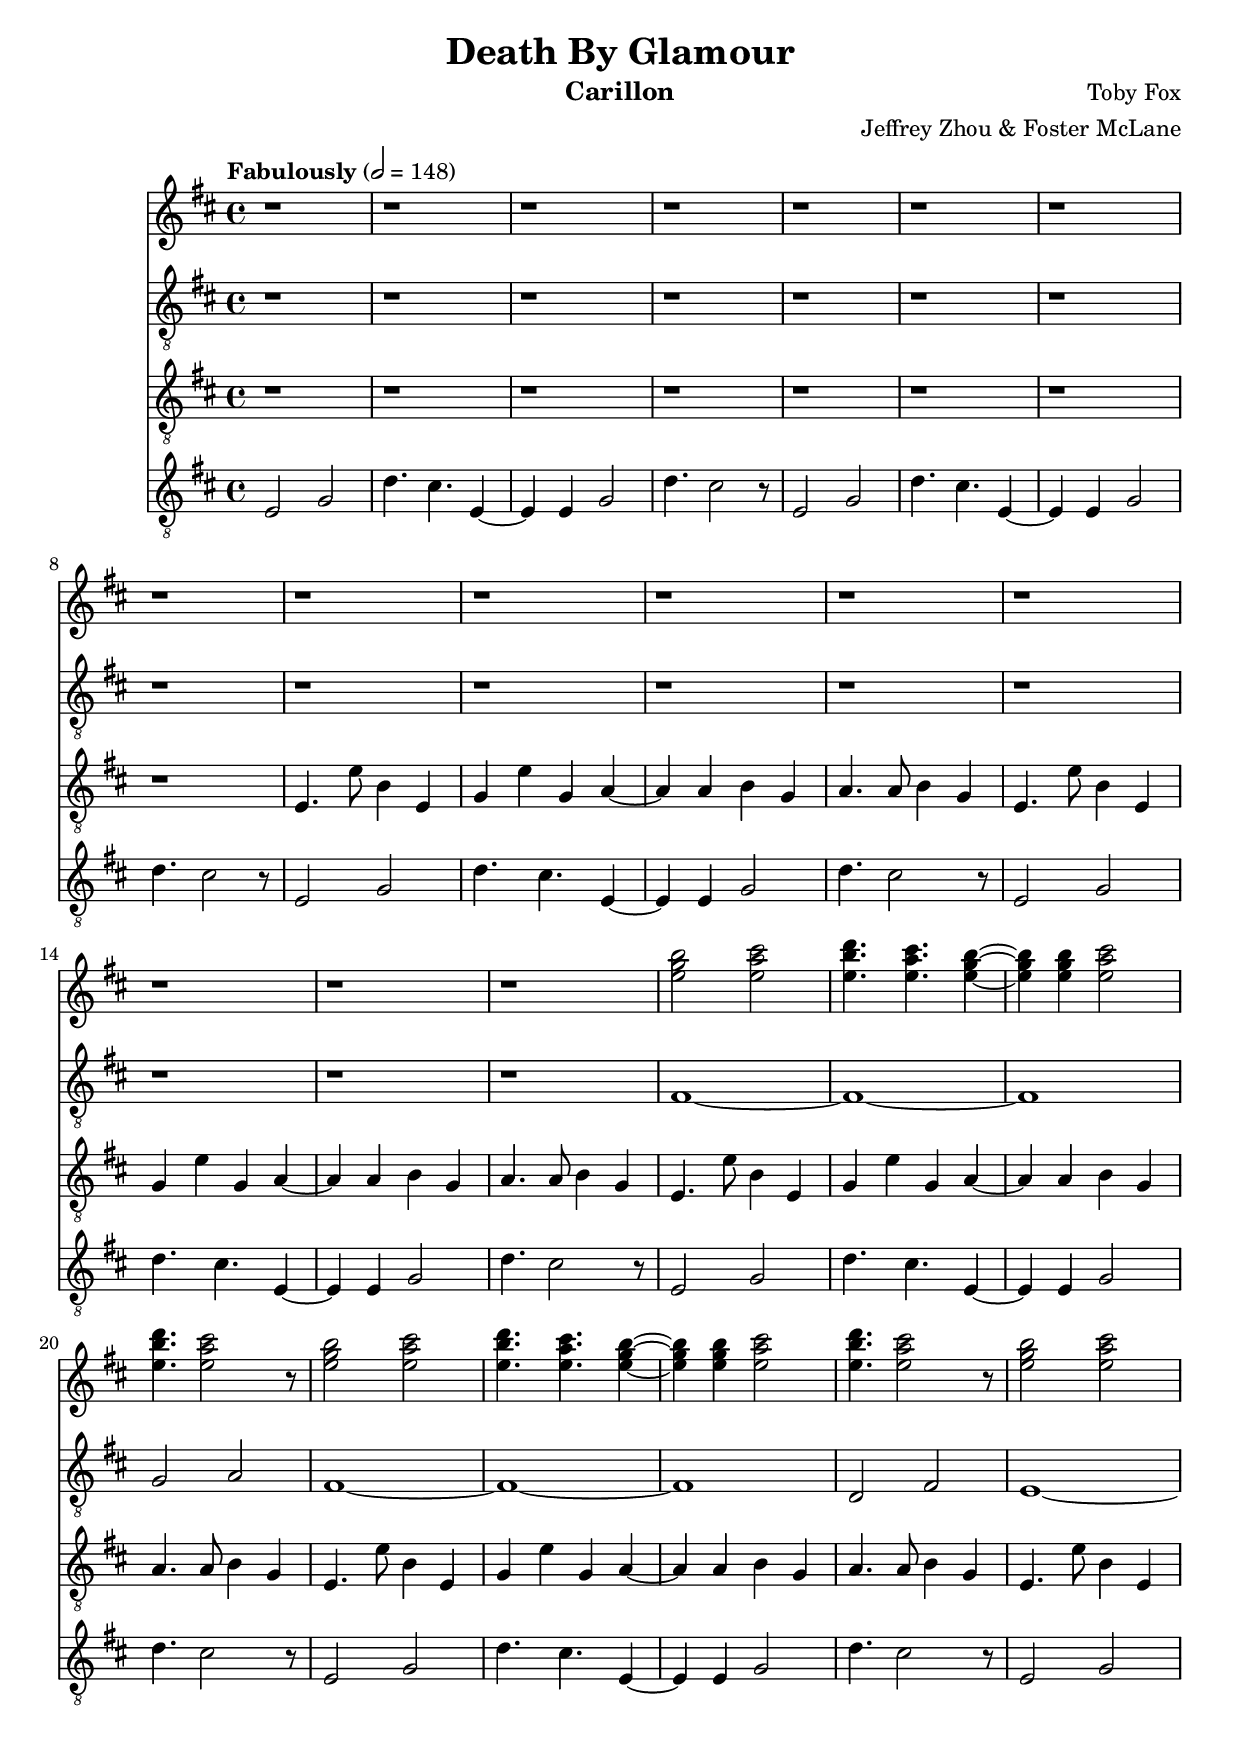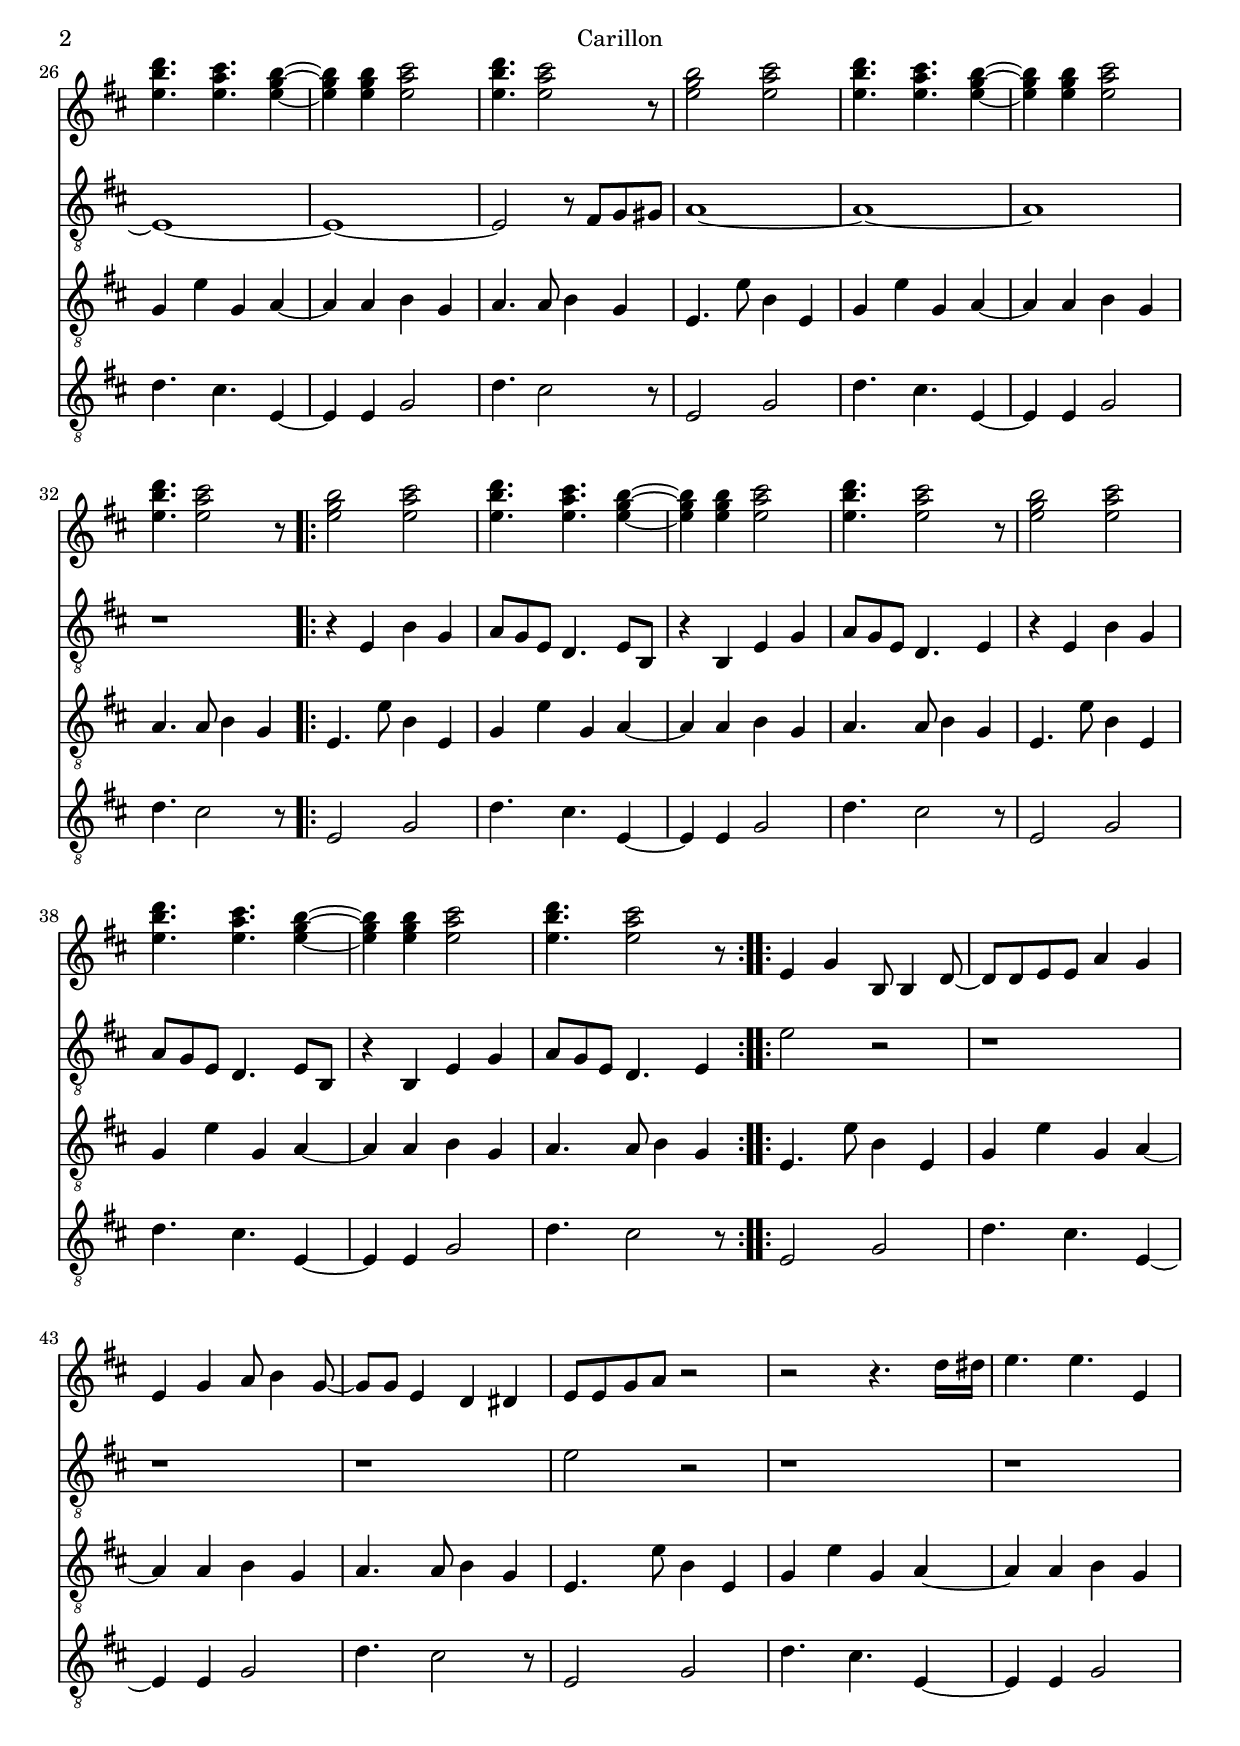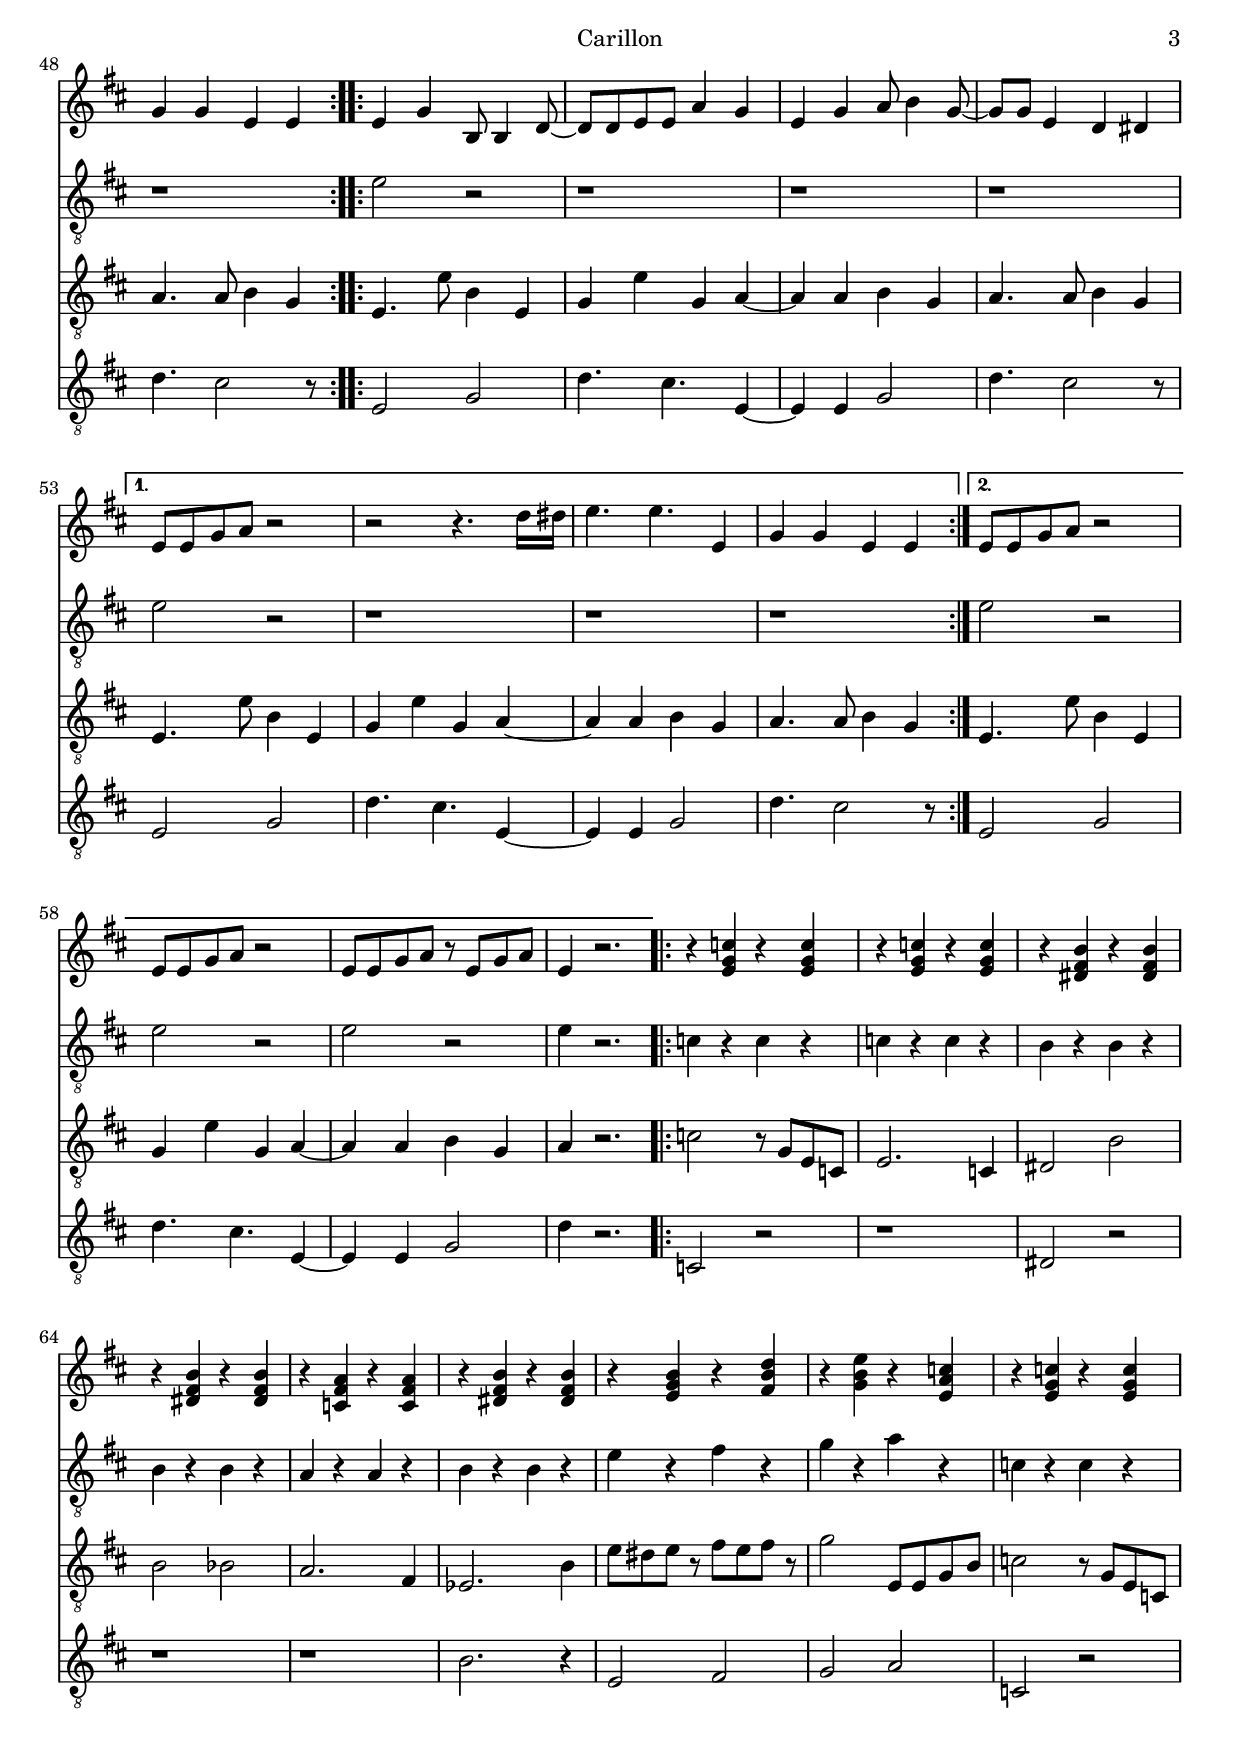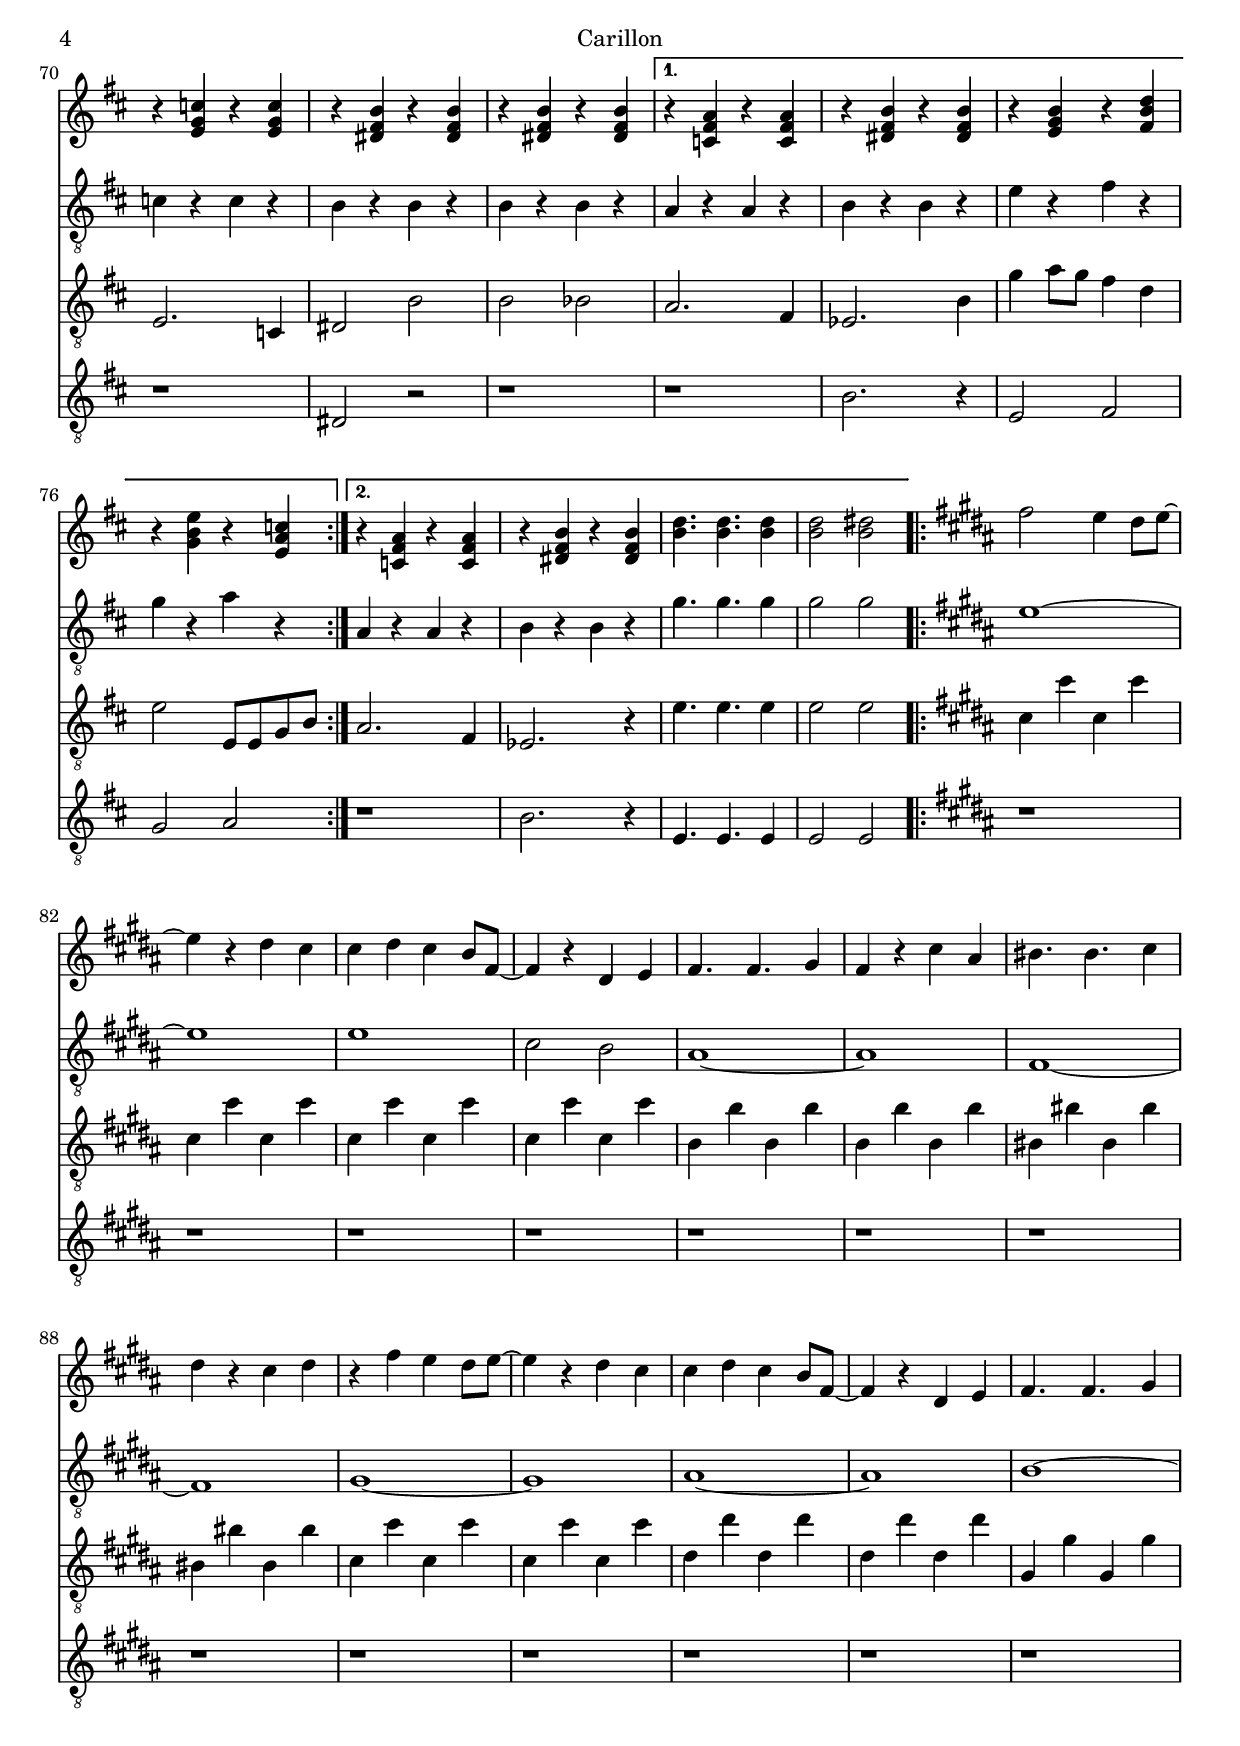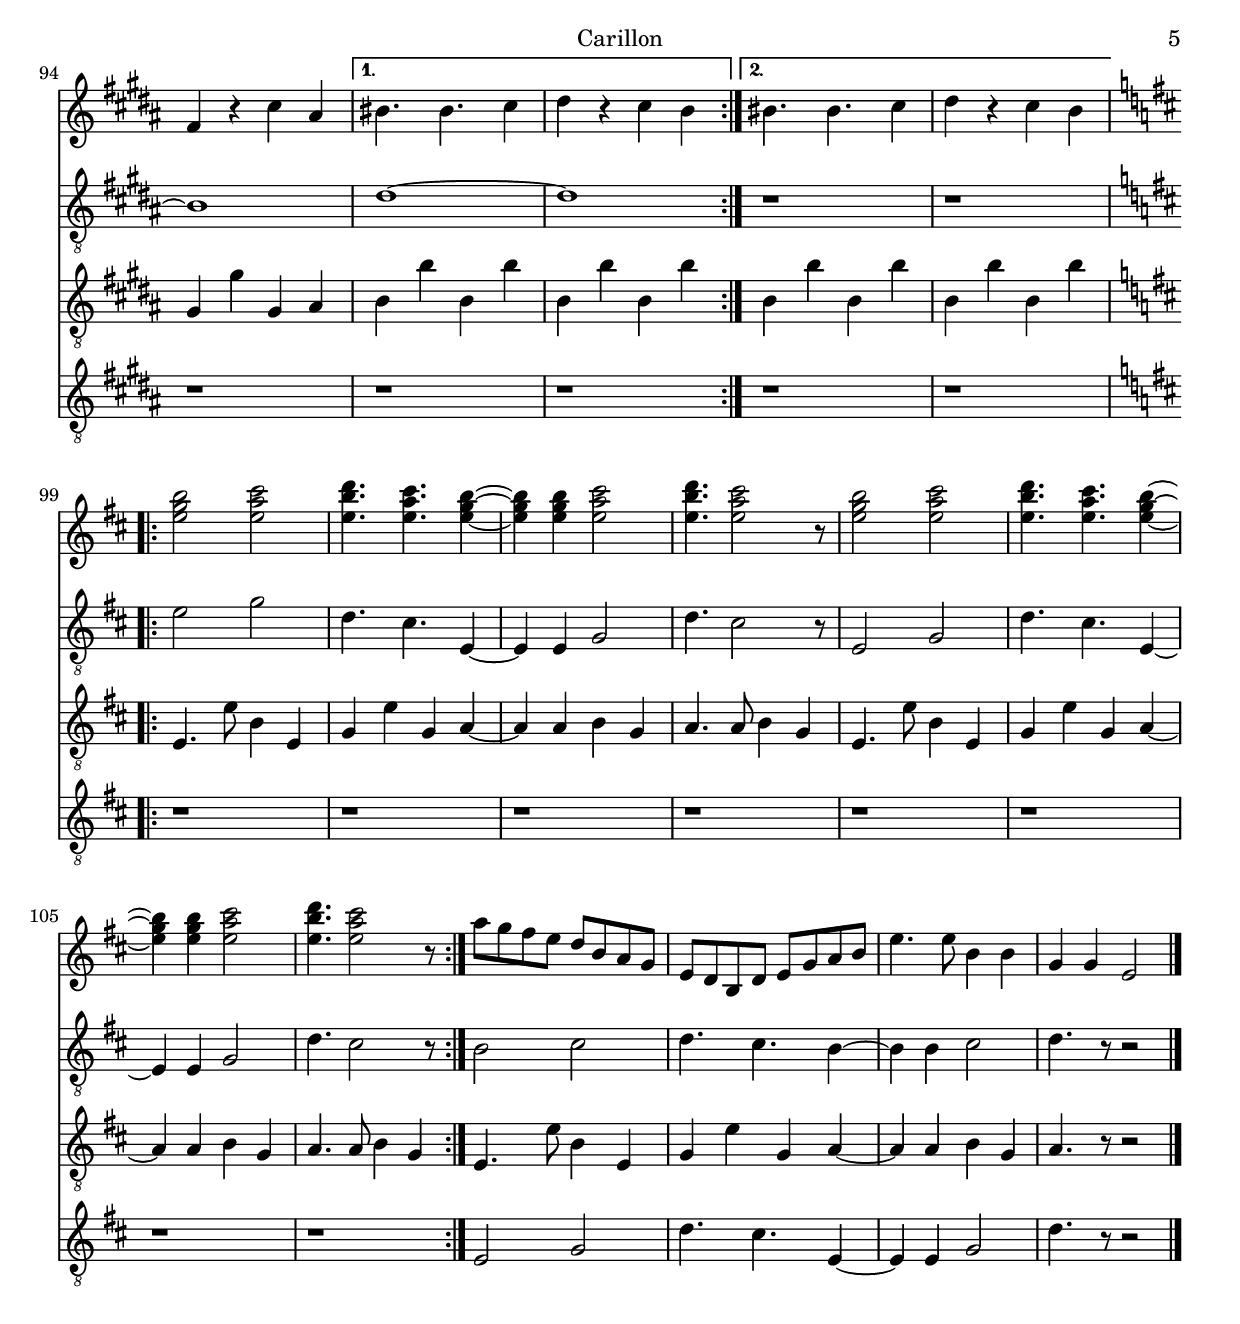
\version "2.18.2"

\header {
  title = "Death By Glamour"
  instrument = "Carillon"
  composer = "Toby Fox"
  arranger = "Jeffrey Zhou & Foster McLane"
}

main_tempo = \tempo "Fabulously" 2 = 148
main_key = \key d \major

melody_one = \relative c'' {
  % intro
  r1
  r1
  r1
  r1

  r1
  r1
  r1
  r1

  r1
  r1
  r1
  r1

  r1
  r1
  r1
  r1

  % part 1
  <e g b>2 <e a cis>
  <e b' d>4. <e a cis> <e g b>4~
  <e g b>4 <e g b> <e a cis>2
  <e b' d>4. <e a cis>2 r8

  <e g b>2 <e a cis>
  <e b' d>4. <e a cis> <e g b>4~
  <e g b>4 <e g b> <e a cis>2
  <e b' d>4. <e a cis>2 r8

  <e g b>2 <e a cis>
  <e b' d>4. <e a cis> <e g b>4~
  <e g b>4 <e g b> <e a cis>2
  <e b' d>4. <e a cis>2 r8

  <e g b>2 <e a cis>
  <e b' d>4. <e a cis> <e g b>4~
  <e g b>4 <e g b> <e a cis>2
  <e b' d>4. <e a cis>2 r8

  % part 2
  \repeat volta 2 {
    <e g b>2 <e a cis>
    <e b' d>4. <e a cis> <e g b>4~
    <e g b>4 <e g b> <e a cis>2
    <e b' d>4. <e a cis>2 r8

    <e g b>2 <e a cis>
    <e b' d>4. <e a cis> <e g b>4~
    <e g b>4 <e g b> <e a cis>2
    <e b' d>4. <e a cis>2 r8
  }

  % part 3
  \repeat volta 2 {
    e,4 g b,8 b4 d8~
    d8 d e e a4 g
    e4 g a8 b4 g8~
    g8 g e4 d dis

    e8 e g a r2
    r2 r4. d16 dis
    e4. e e,4
    g4 g e e
  }

  % part 4
  \repeat volta 2 {
    e4 g b,8 b4 d8~
    d8 d e e a4 g
    e4 g a8 b4 g8~
    g8 g e4 d dis

    |
  }
  \alternative {
    {
      e8 e g a r2
      r2 r4. d16 dis
      e4. e e,4
      g4 g e e

      |
    }
    {
      e8 e g a r2
      e8 e g a r2
      e8 e g a r e g a
      e4 r2.

      |
    }
  }

  % part 5
  \repeat volta 2 {
    r4 <e g c> r <e g c>
    r4 <e g c> r <e g c>
    r4 <dis fis b> r <dis fis b>
    r4 <dis fis b> r <dis fis b>

    r4 <c fis a> r <c fis a>
    r4 <dis fis b> r <dis fis b>
    r4 <e g b> r <fis b d>
    r4 <g b e> r <e a c>

    r4 <e g c> r <e g c>
    r4 <e g c> r <e g c>
    r4 <dis fis b> r <dis fis b>
    r4 <dis fis b> r <dis fis b>

    |
  }
  \alternative {
    {
      r4 <c fis a> r <c fis a>
      r4 <dis fis b> r <dis fis b>
      r4 <e g b> r <fis b d>
      r4 <g b e> r <e a c>

      |
    }
    {
      r4 <c fis a> r <c fis a>
      r4 <dis fis b> r <dis fis b>
      <b' d>4. <b d> <b d>4
      <b d>2 <b dis>

      |
    }
  }

  % part 6
  \key b \major
  \repeat volta 2 {
    fis'2 e4 dis8 e~
    e4 r dis cis
    cis4 dis cis b8 fis~
    fis4 r dis e

    fis4. fis gis4
    fis4 r cis' ais
    bis4. bis cis4
    dis r cis dis

    r4 fis e dis8 e~
    e4 r dis cis
    cis4 dis cis b8 fis~
    fis4 r dis e

    fis4. fis gis4
    fis4 r cis' ais

    |
  }
  \alternative {
    {
      bis4. bis cis4
      dis r cis b

      |
    }
    {
      bis4. bis cis4
      dis r cis b

      |
    }
  }

  % part 7
  \main_key
  \repeat volta 2 {
    <e g b>2 <e a cis>
    <e b' d>4. <e a cis> <e g b>4~
    <e g b>4 <e g b> <e a cis>2
    <e b' d>4. <e a cis>2 r8

    <e g b>2 <e a cis>
    <e b' d>4. <e a cis> <e g b>4~
    <e g b>4 <e g b> <e a cis>2
    <e b' d>4. <e a cis>2 r8
  }

  % outro
  a8 g fis e d b a g
  e8 d b d e g a b
  e4. e8 b4 b
  g4 g e2

  \bar "|."
}

bass_one = \relative c {
  % intro
  r1
  r1
  r1
  r1

  r1
  r1
  r1
  r1

  r1
  r1
  r1
  r1

  r1
  r1
  r1
  r1

  % part 1
  fis1~
  fis1~
  fis1
  g2 a2

  fis1~
  fis1~
  fis1
  d2 fis2

  e1~
  e1~
  e1~
  e2 r8 fis g gis

  a1~
  a1~
  a1
  r1

  % part 2
  \repeat volta 2 {
    r4 e b' g
    a8 g e d4. e8 b
    r4 b e g
    a8 g e d4. e4

    r4 e b' g
    a8 g e d4. e8 b
    r4 b e g
    a8 g e d4. e4
  }

  % part 3
  \repeat volta 2 {
    e'2 r2
    r1
    r1
    r1

    e2 r2
    r1
    r1
    r1
  }

  % part 4
  \repeat volta 2 {
    e2 r2
    r1
    r1
    r1

    |
  }
  \alternative {
    {
      e2 r2
      r1
      r1
      r1

      |
    }
    {
      e2 r2
      e2 r2
      e2 r2
      e4 r2.

      |
    }
  }

  % part 5
  \repeat volta 2 {
    c4 r c r
    c4 r c r
    b4 r b r
    b4 r b r

    a4 r a r
    b4 r b r
    e4 r fis r
    g4 r a r

    c,4 r c r
    c4 r c r
    b4 r b r
    b4 r b r

    |
  }
  \alternative {
    {
      a4 r a r
      b4 r b r
      e4 r fis r
      g4 r a r

      |
    }
    {
      a,4 r a r
      b4 r b r
      g'4. g g4
      g2 g

      |
    }
  }

  % part 6
  \key b \major
  \repeat volta 2 {
    e1~
    e1
    e1
    cis2 b

    ais1~
    ais1
    fis1~
    fis1

    gis1~
    gis1
    ais1~
    ais1

    b1~
    b1

    |
  }
  \alternative {
    {
      dis1~
      dis1

      |
    }
    {
      r1
      r1

      |
    }
  }

  % part 7
  \main_key
  \repeat volta 2 {
    e2 g
    d4. cis e,4~
    e4 e g2
    d'4. cis2 r8

    e,2 g
    d'4. cis e,4~
    e4 e g2
    d'4. cis2 r8
  }

  % outro
  b2 cis
  d4. cis b4~
  b4 b cis2
  d4. r8 r2

  \bar "|."
}

melody_two = \relative c {
  % intro
  r1
  r1
  r1
  r1

  r1
  r1
  r1
  r1

  e4. e'8 b4 e,
  g4 e' g, a~
  a4 a b g
  a4. a8 b4 g

  e4. e'8 b4 e,
  g4 e' g, a~
  a4 a b g
  a4. a8 b4 g

  % part 1
  e4. e'8 b4 e,
  g4 e' g, a~
  a4 a b g
  a4. a8 b4 g

  e4. e'8 b4 e,
  g4 e' g, a~
  a4 a b g
  a4. a8 b4 g

  e4. e'8 b4 e,
  g4 e' g, a~
  a4 a b g
  a4. a8 b4 g

  e4. e'8 b4 e,
  g4 e' g, a~
  a4 a b g
  a4. a8 b4 g

  % part 2
  \repeat volta 2 {
    e4. e'8 b4 e,
    g4 e' g, a~
    a4 a b g
    a4. a8 b4 g

    e4. e'8 b4 e,
    g4 e' g, a~
    a4 a b g
    a4. a8 b4 g
  }

  % part 3
  \repeat volta 2 {
    e4. e'8 b4 e,
    g4 e' g, a~
    a4 a b g
    a4. a8 b4 g

    e4. e'8 b4 e,
    g4 e' g, a~
    a4 a b g
    a4. a8 b4 g
  }

  % part 4
  \repeat volta 2 {
    e4. e'8 b4 e,
    g4 e' g, a~
    a4 a b g
    a4. a8 b4 g

    |
  }
  \alternative {
    {
      e4. e'8 b4 e,
      g4 e' g, a~
      a4 a b g
      a4. a8 b4 g

      |
    }
    {
      e4. e'8 b4 e,
      g4 e' g, a~
      a4 a b g
      a4 r2.

      |
    }
  }

  % part 5
  \repeat volta 2 {
    c2 r8 g e c
    e2. c4
    dis2 b'
    b2 bes

    a2. fis4
    ees2. b'4
    e8 dis e r fis e fis r
    g2 e,8 e g b

    c2 r8 g e c
    e2. c4
    dis2 b'
    b2 bes

    |
  }
  \alternative {
    {
      a2. fis4
      ees2. b'4
      g'4 a8 g fis4 d
      e2 e,8 e g b

      |
    }
    {
      a2. fis4
      ees2. r4
      e'4. e e4
      e2 e

      |
    }
  }

  % part 6
  \key b \major
  \repeat volta 2 {
    cis4 cis' cis, cis'
    cis,4 cis' cis, cis'
    cis,4 cis' cis, cis'
    cis,4 cis' cis, cis'

    b,4 b' b, b'
    b,4 b' b, b'
    bis,4 bis' bis, bis'
    bis,4 bis' bis, bis'

    cis,4 cis' cis, cis'
    cis,4 cis' cis, cis'
    dis,4 dis' dis, dis'
    dis,4 dis' dis, dis'

    gis,,4 gis' gis, gis'
    gis,4 gis' gis, ais

    |
  }
  \alternative {
    {
      b4 b' b, b'
      b,4 b' b, b'

      |
    }
    {
      b,4 b' b, b'
      b,4 b' b, b'

      |
    }
  }

  % part 7
  \main_key
  \repeat volta 2 {
    e,,4. e'8 b4 e,
    g4 e' g, a~
    a4 a b g
    a4. a8 b4 g

    e4. e'8 b4 e,
    g4 e' g, a~
    a4 a b g
    a4. a8 b4 g
  }

  % outro
  e4. e'8 b4 e,
  g4 e' g, a~
  a4 a b g
  a4. r8 r2

  \bar "|."
}

bass_two = \relative c {
  % intro
  e2 g
  d'4. cis e,4~
  e4 e g2
  d'4. cis2 r8

  e,2 g
  d'4. cis e,4~
  e4 e g2
  d'4. cis2 r8

  e,2 g
  d'4. cis e,4~
  e4 e g2
  d'4. cis2 r8

  e,2 g
  d'4. cis e,4~
  e4 e g2
  d'4. cis2 r8

  % part 1
  e,2 g
  d'4. cis e,4~
  e4 e g2
  d'4. cis2 r8

  e,2 g
  d'4. cis e,4~
  e4 e g2
  d'4. cis2 r8

  e,2 g
  d'4. cis e,4~
  e4 e g2
  d'4. cis2 r8

  e,2 g
  d'4. cis e,4~
  e4 e g2
  d'4. cis2 r8

  % part 2
  \repeat volta 2 {
    e,2 g
    d'4. cis e,4~
    e4 e g2
    d'4. cis2 r8

    e,2 g
    d'4. cis e,4~
    e4 e g2
    d'4. cis2 r8
  }

  % part 3
  \repeat volta 2 {
    e,2 g
    d'4. cis e,4~
    e4 e g2
    d'4. cis2 r8

    e,2 g
    d'4. cis e,4~
    e4 e g2
    d'4. cis2 r8
  }

  % part 4
  \repeat volta 2 {
    e,2 g
    d'4. cis e,4~
    e4 e g2
    d'4. cis2 r8

    |
  }
  \alternative {
    {
      e,2 g
      d'4. cis e,4~
      e4 e g2
      d'4. cis2 r8

      |
    }
    {
      e,2 g
      d'4. cis e,4~
      e4 e g2
      d'4 r2.

      |
    }
  }

  % part 5
  \repeat volta 2 {
    c,2 r
    r1
    dis2 r
    r1

    r1
    b'2. r4
    e,2 fis
    g2 a

    c,2 r
    r1
    dis2 r
    r1

    |
  }
  \alternative {
    {
      r1
      b'2. r4
      e,2 fis
      g2 a

      |
    }
    {
      r1
      b2. r4
      e,4. e e4
      e2 e

      |
    }
  }

  % part 6
  \key b \major
  \repeat volta 2 {
    r1
    r1
    r1
    r1

    r1
    r1
    r1
    r1

    r1
    r1
    r1
    r1

    r1
    r1

    |
  }
  \alternative {
    {
      r1
      r1

      |
    }
    {
      r1
      r1

      |
    }
  }

  % part 7
  \main_key
  \repeat volta 2 {
    r1
    r1
    r1
    r1

    r1
    r1
    r1
    r1
  }

  % outro
  e2 g
  d'4. cis e,4~
  e4 e g2
  d'4. r8 r2

  \bar "|."
}

keys_one = \new Staff {
  \clef "treble"

  \main_tempo
  \main_key

  \melody_one
}

pedals_one = \new Staff {
  \clef "treble_8"

  \main_tempo
  \main_key

  \bass_one
}

keys_two = \new Staff {
  \clef "treble_8"

  \main_tempo
  \main_key

  \melody_two
}

pedals_two = \new Staff {
  \clef "treble_8"

  \main_tempo
  \main_key

  \bass_two
}

\score {
  <<
    \keys_one
    \pedals_one
    \keys_two
    \pedals_two
  >>

  \layout {}
}

\score {
  \unfoldRepeats
  <<
    \keys_one
    \keys_two
    \pedals_one
    \pedals_two
  >>

  \midi {}
}
